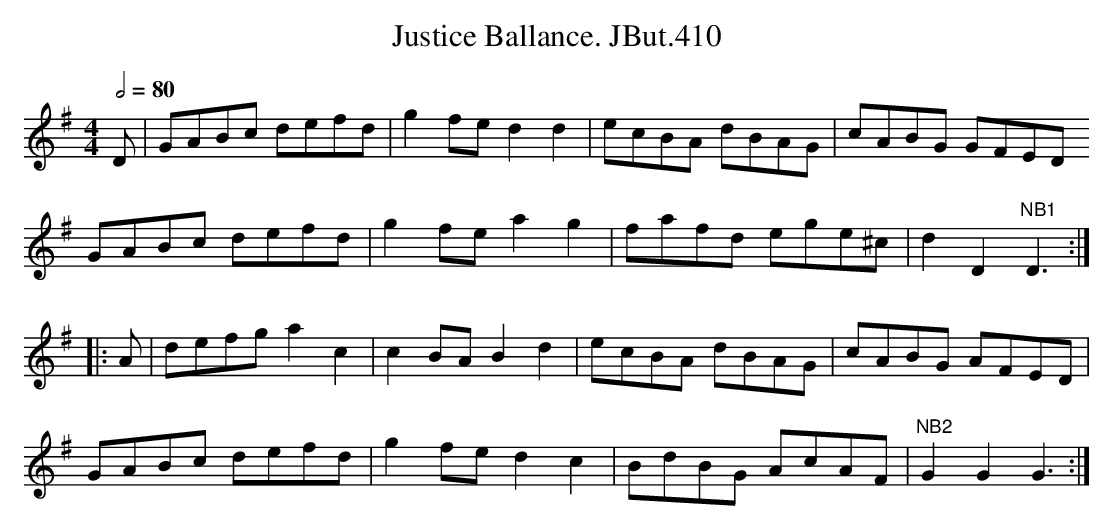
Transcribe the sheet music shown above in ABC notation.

X:1
T:Justice Ballance. JBut.410
M:4/4
L:1/8
Q:1/2=80
K:G
D|GABc defd|g2 fe d2d2|ecBA dBAG|cABG GFED
GABc defd|g2fe a2g2|fafd ege^c|d2D2"NB1"D3:|
|:A|defg a2c2|c2BA B2d2|ecBA dBAG|cABG AFED|
GABc defd|g2fed2c2|BdBG AcAF|"NB2"G2G2G3:|
